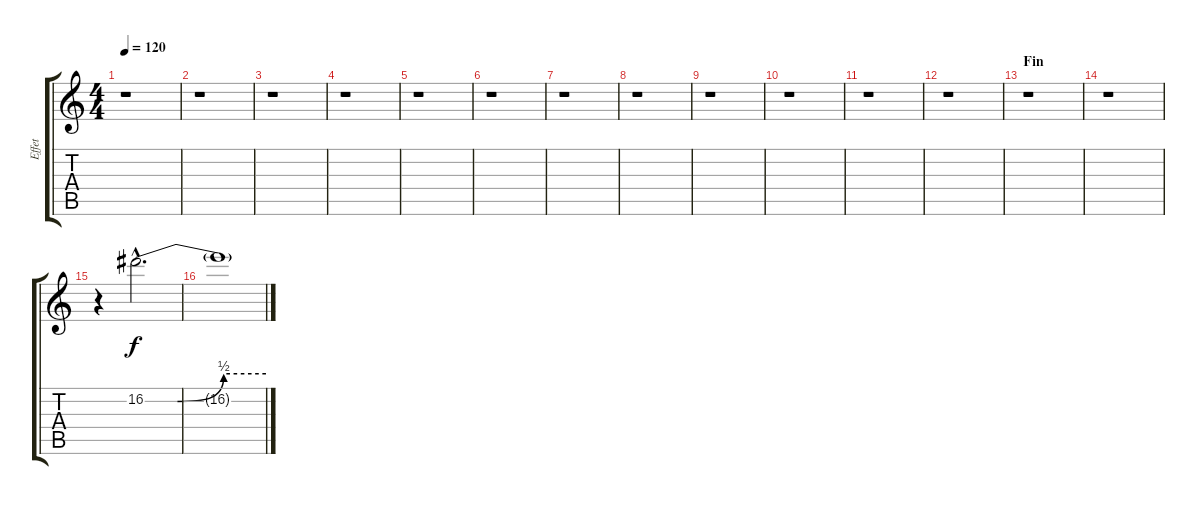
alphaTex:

\track ("Effet" "Effet") {instrument acousticguitarnylon}
\staff {score tabs}
\tuning (E4 B3 G3 D3 A2 E2) {hide}
\ts (4 4)
\tempo 120
\clef g2
\ks c
r.1{dy f} |
r.1 |
r.1 |
r.1 |
r.1 |
r.1 |
r.1 |
r.1 |
r.1 |
r.1 |
r.1 |
r.1 |
\section ("" "Fin")
r.1 |
r.1 |
r.4 16.2{be (custom 0 0 10 0 16 0 39 2 60 2) hac}.2{d} |
16.2{t}.1
